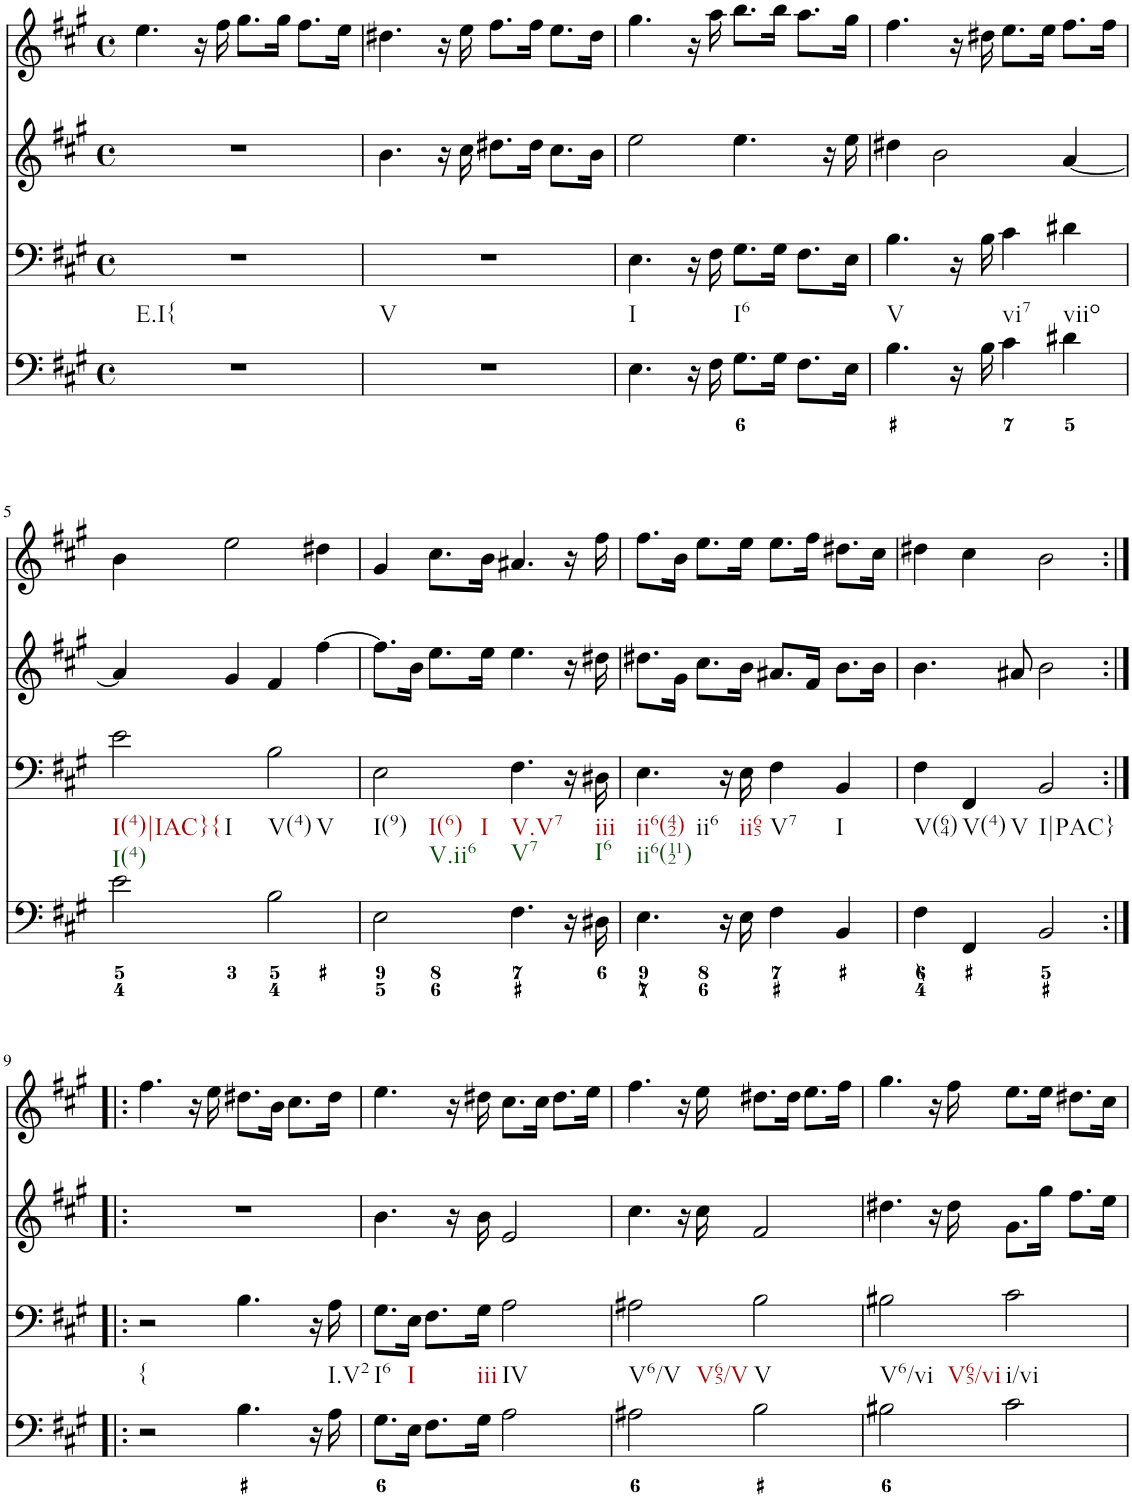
**kern	**kern	**kern	**kern
*part4	*part3	*part2	*part1
*staff4	*staff3	*staff2	*staff1
*I"Piano	*I"Piano	*I"Piano	*I"Piano
*I'Pno	*I'Pno	*I'Pno	*I'Pno
*clefF4	*clefF4	*clefG2	*clefG2
*k[f#c#g#]	*k[f#c#g#]	*k[f#c#g#]	*k[f#c#g#]
*A:	*A:	*A:	*A:
*M4/4	*M4/4	*M4/4	*M4/4
*met(c)	*met(c)	*met(c)	*met(c)
=1	=1	=1	=1
!	!LO:TX:b:t=E.I{	!	!
1r	1r	1r	4.ee\
.	.	.	16r
.	.	.	16ff#\
.	.	.	8.gg#\L
.	.	.	16gg#\Jk
.	.	.	8.ff#\L
.	.	.	16ee\Jk
=2	=2	=2	=2
!	!LO:TX:b:t=V	!	!
1r	1r	4.b\	4.dd#X\
.	.	16r	16r
.	.	16cc#\	16ee\
.	.	8.dd#X\L	8.ff#\L
.	.	16dd#\Jk	16ff#\Jk
.	.	8.cc#\L	8.ee\L
.	.	16b\Jk	16dd#\Jk
=3	=3	=3	=3
!	!LO:TX:b:t=I	!	!
4.E\	4.E\	2ee\	4.gg#\
16r	16r	.	16r
16F#\	16F#\	.	16aa\
!	!LO:TX:b:t=I6	!	!
8.G#\L	8.G#\L	4.ee\	8.bb\L
16G#\Jk	16G#\Jk	.	16bb\Jk
8.F#\L	8.F#\L	.	8.aa\L
.	.	16r	.
16E\Jk	16E\Jk	16ee\	16gg#\Jk
=4	=4	=4	=4
!	!LO:TX:b:t=V	!	!
4.B\	4.B\	4dd#X\	4.ff#\
.	.	2b\	.
16r	16r	.	16r
16B\	16B\	.	16dd#X\
!	!LO:TX:b:t=vi7	!	!
4c#\	4c#\	.	8.ee\L
.	.	.	16ee\Jk
!	!LO:TX:b:t=viio	!	!
4d#X\	4d#X\	[4a/	8.ff#\L
.	.	.	16ff#\Jk
!!LO:LB:g=z
=5	=5	=5	=5
!	!LO:TX:b:t=I(4)|IAC}{	!	!
!	!LO:TX:b:t=I(4)	!	!
!	!LO:TX:b:t=I	!	!
2e\	2e\	4a/]	4b\
.	.	4g#/	2ee\
!	!LO:TX:b:t=V(4)	!	!
!	!LO:TX:b:t=V	!	!
2B\	2B\	4f#/	.
.	.	[4ff#\	4dd#X\
=6	=6	=6	=6
!	!LO:TX:b:t=I(9)	!	!
!	!LO:TX:b:t=I(6)	!	!
!	!LO:TX:b:t=V.ii6	!	!
!	!LO:TX:b:t=I	!	!
2E\	2E\	8.ff#\L]	4g#/
.	.	16b\Jk	.
.	.	8.ee\L	8.cc#\L
.	.	16ee\Jk	16b\Jk
!	!LO:TX:b:t=V.V7	!	!
!	!LO:TX:b:t=V7	!	!
4.F#\	4.F#\	4.ee\	4.a#X/
16r	16r	16r	16r
!	!LO:TX:b:t=iii	!	!
!	!LO:TX:b:t=I6	!	!
16D#X\	16D#X\	16dd#X\	16ff#\
=7	=7	=7	=7
!	!LO:TX:b:t=ii6(42)	!	!
!	!LO:TX:b:t=ii6(112)	!	!
!	!LO:TX:b:t=ii6	!	!
4.E\	4.E\	8.dd#X\L	8.ff#\L
.	.	16g#\Jk	16b\Jk
.	.	8.cc#\L	8.ee\L
16r	16r	.	.
!	!LO:TX:b:t=ii65	!	!
16E\	16E\	16b\Jk	16ee\Jk
!	!LO:TX:b:t=V7	!	!
4F#\	4F#\	8.a#X/L	8.ee\L
.	.	16f#/Jk	16ff#\Jk
!	!LO:TX:b:t=I	!	!
4BB/	4BB/	8.b\L	8.dd#X\L
.	.	16b\Jk	16cc#\Jk
=8	=8	=8	=8
!	!LO:TX:b:t=V(64)	!	!
4F#\	4F#\	4.b\	4dd#X\
!	!LO:TX:b:t=V(4)	!	!
!	!LO:TX:b:t=V	!	!
4FF#/	4FF#/	.	4cc#\
.	.	8a#X/	.
!	!LO:TX:b:t=I|PAC}	!	!
2BB/	2BB/	2b\	2b\
!!LO:LB:g=z
=9:|!|:	=9:|!|:	=9:|!|:	=9:|!|:
!	!LO:TX:b:t={	!	!
2r	2r	1r	4.ff#\
.	.	.	16r
.	.	.	16ee\
4.B\	4.B\	.	8.dd#X\L
.	.	.	16b\Jk
.	.	.	8.cc#\L
16r	16r	.	.
!	!LO:TX:b:t=I.V2	!	!
16A\	16A\	.	16dd#\Jk
=10	=10	=10	=10
!	!LO:TX:b:t=I6	!	!
8.G#\L	8.G#\L	4.b\	4.ee\
!	!LO:TX:b:t=I	!	!
16E\Jk	16E\Jk	.	.
8.F#\L	8.F#\L	.	.
.	.	16r	16r
!	!LO:TX:b:t=iii	!	!
16G#\Jk	16G#\Jk	16b\	16dd#X\
!	!LO:TX:b:t=IV	!	!
2A\	2A\	2e/	8.cc#\L
.	.	.	16cc#\Jk
.	.	.	8.dd#\L
.	.	.	16ee\Jk
=11	=11	=11	=11
!	!LO:TX:b:t=V6/V	!	!
!	!LO:TX:b:t=V65/V	!	!
2A#X\	2A#X\	4.cc#\	4.ff#\
.	.	16r	16r
.	.	16cc#\	16ee\
!	!LO:TX:b:t=V	!	!
2B\	2B\	2f#/	8.dd#X\L
.	.	.	16dd#\Jk
.	.	.	8.ee\L
.	.	.	16ff#\Jk
=12	=12	=12	=12
!	!LO:TX:b:t=V6/vi	!	!
!	!LO:TX:b:t=V65/vi	!	!
2B#X\	2B#X\	4.dd#X\	4.gg#\
.	.	16r	16r
.	.	16dd#\	16ff#\
!	!LO:TX:b:t=i/vi	!	!
2c#\	2c#\	8.g#\L	8.ee\L
.	.	16gg#\Jk	16ee\Jk
.	.	8.ff#\L	8.dd#X\L
.	.	16ee\Jk	16cc#\Jk
=	=	=	=
*-	*-	*-	*-
